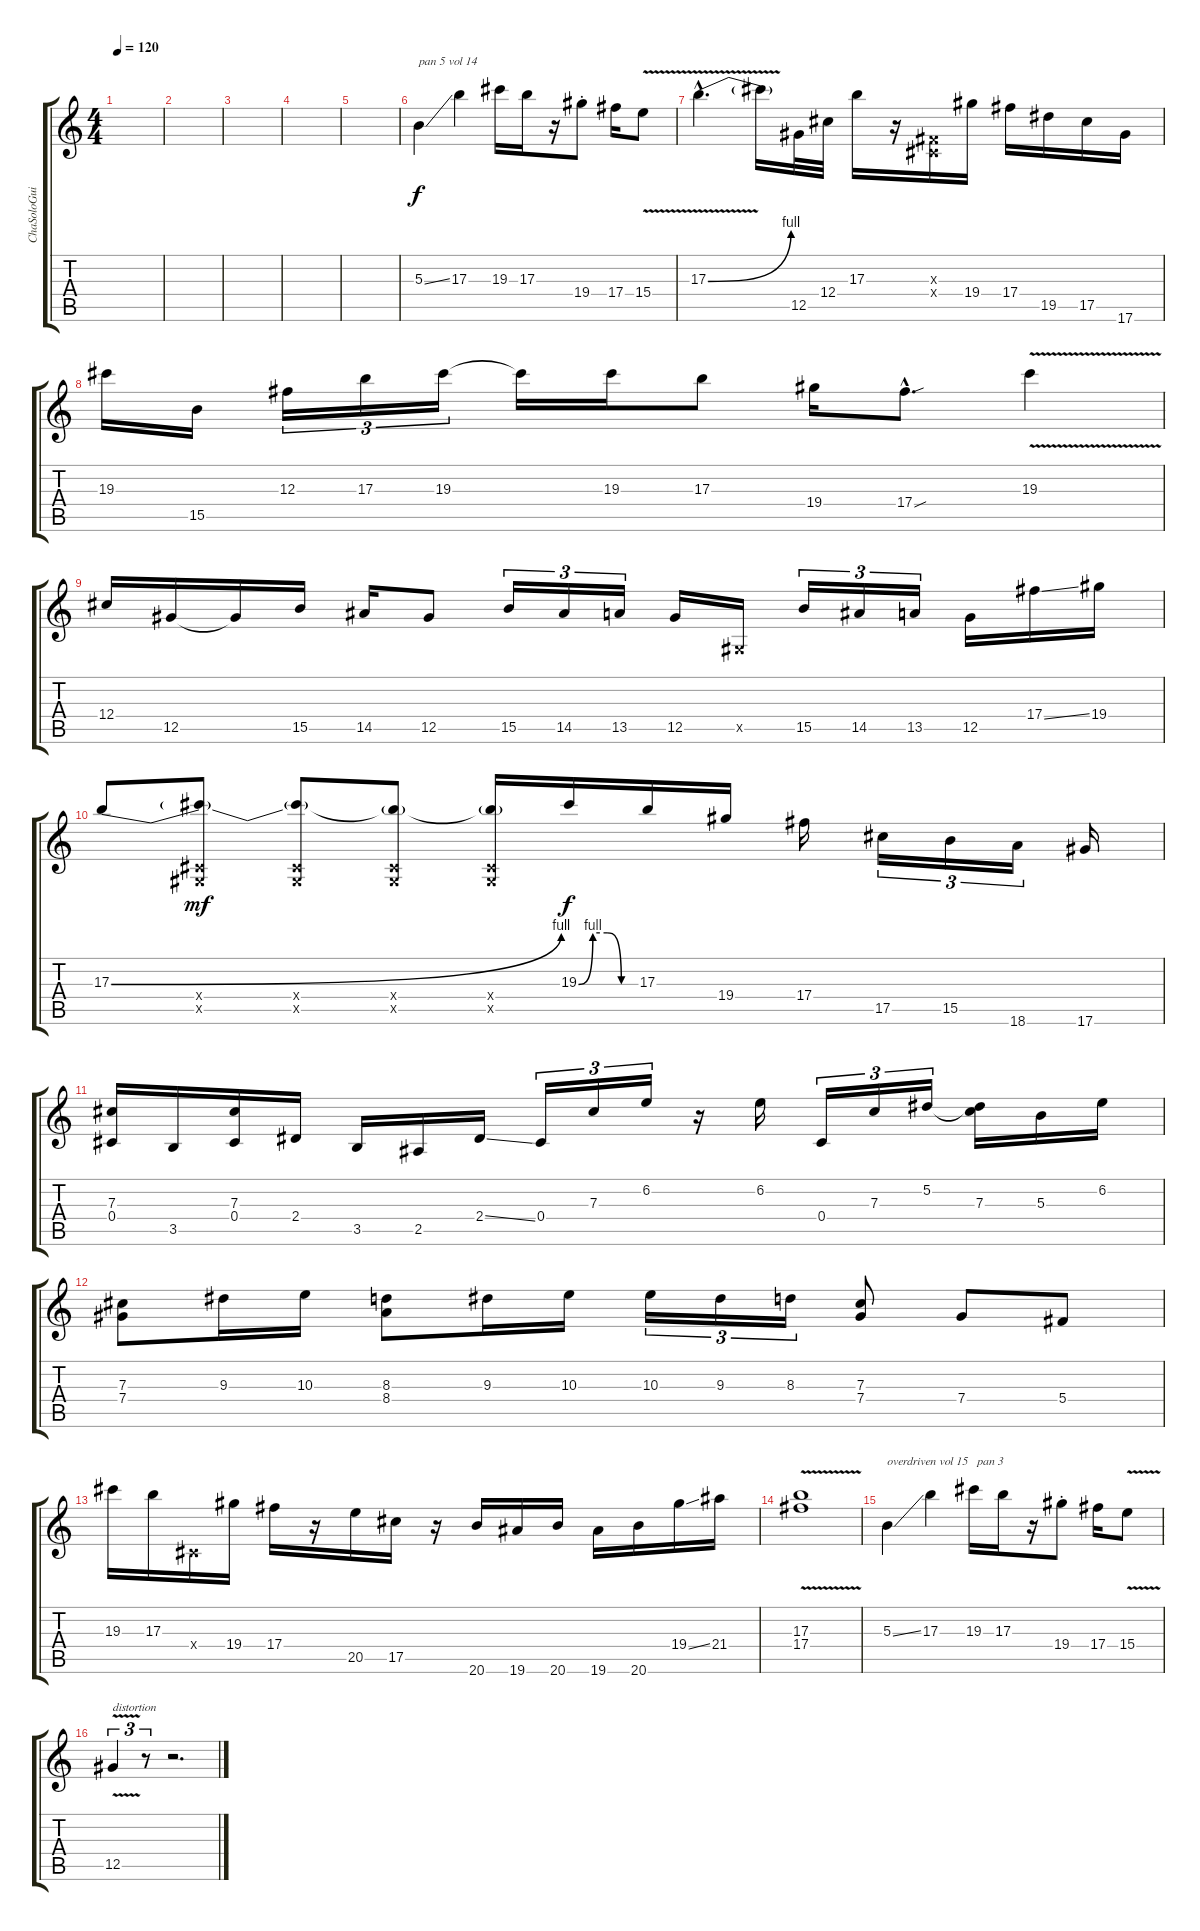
\track ("ChaSoloGuitar" "ChaSoloGui") {instrument distortionguitar}
\staff {score tabs}
\tuning (Eb4 Bb3 Gb3 Db3 Ab2 Eb2) {hide}
\ts (4 4)
\tempo 120
\clef g2
\ks c
|
|
|
|
|
5.3{ss}.4{txt "pan 5 vol 14" volume 14 balance 13 instrument electricguitarjazz} 17.3.4 19.3.16 17.3.16 r.16 19.4{st}.8 17.4.16 15.4{v}.8 |
17.3{be (bend 0 0 60 4) v hac}.4{d} 17.3{t}.16 12.5.32 12.4.32 17.3.16 r.16 (0.3{x} 0.4{x}).16 19.4.16 17.4.16 19.5.16 17.5.16 17.6.16 |
19.3.16 15.5.16 12.3.16{tu (3 2)} 17.3.16{tu (3 2)} 19.3.16{tu (3 2)} 19.3{t}.16 19.3.16 17.3.8 19.4.16 17.4{sou hac}.8{d} 19.3{v}.4 |
12.4.16 12.5.16 12.5{t}.16 15.5.16 14.5.16 12.5.8 15.5.16{tu (3 2)} 14.5.16{tu (3 2)} 13.5.16{tu (3 2)} 12.5.16 0.5{x}.16 15.5.16{tu (3 2)} 14.5.16{tu (3 2)} 13.5.16{tu (3 2)} 12.5.16 17.4{ss}.16 19.4.16 |
17.3{be (bend 0 0 60 4)}.8 (17.3{t} 0.4{x} 0.5{x}).8{dy mf} (17.3{t} 0.4{x} 0.5{x}).8 (17.3{t} 0.4{x} 0.5{x}).8 (17.3{t} 0.4{x} 0.5{x}).16 19.3{be (custom 0 0 15 4 30 4 45 0 60 0)}.16{dy f} 17.3.16 19.4.16 17.4.16 17.5.16{tu (3 2)} 15.5.16{tu (3 2)} 18.6.16{tu (3 2)} 17.6.16 |
(7.3 0.4).16 3.5.16 (7.3 0.4).16 2.4.16 3.5.16 2.5.16 2.4{ss}.16 0.4.16{tu (3 2)} 7.3.16{tu (3 2)} 6.2.16{tu (3 2)} r.16 6.2.16 0.4.16{tu (3 2)} 7.3.16{tu (3 2)} 5.2.16{tu (3 2)} (5.2{t} 7.3).16 5.3.16 6.2.16 |
(7.3 7.4).8 9.3.16 10.3.16 (8.3 8.4).8 9.3.16 10.3.16 10.3.16{tu (3 2)} 9.3.16{tu (3 2)} 8.3.16{tu (3 2)} (7.3 7.4).8 7.4.8 5.4.8 |
19.3.16 17.3.16 0.4{x}.16 19.4.16 17.4.16 r.16 20.5.16 17.5.16 r.16 20.6.16 19.6.16 20.6.16 19.6.16 20.6.16 19.4{ss}.16 21.4.16 |
(17.3{v} 17.4{v}).1 |
5.3{ss}.4{txt "overdriven vol 15   pan 3" volume 15 balance 11 instrument overdrivenguitar} 17.3.4 19.3.16 17.3.16 r.16 19.4{st}.8 17.4.16 15.4{v}.8 |
12.5{v}.4{tu (3 2) txt "distortion" instrument distortionguitar} r.8{tu (3 2)} r.2{d}
